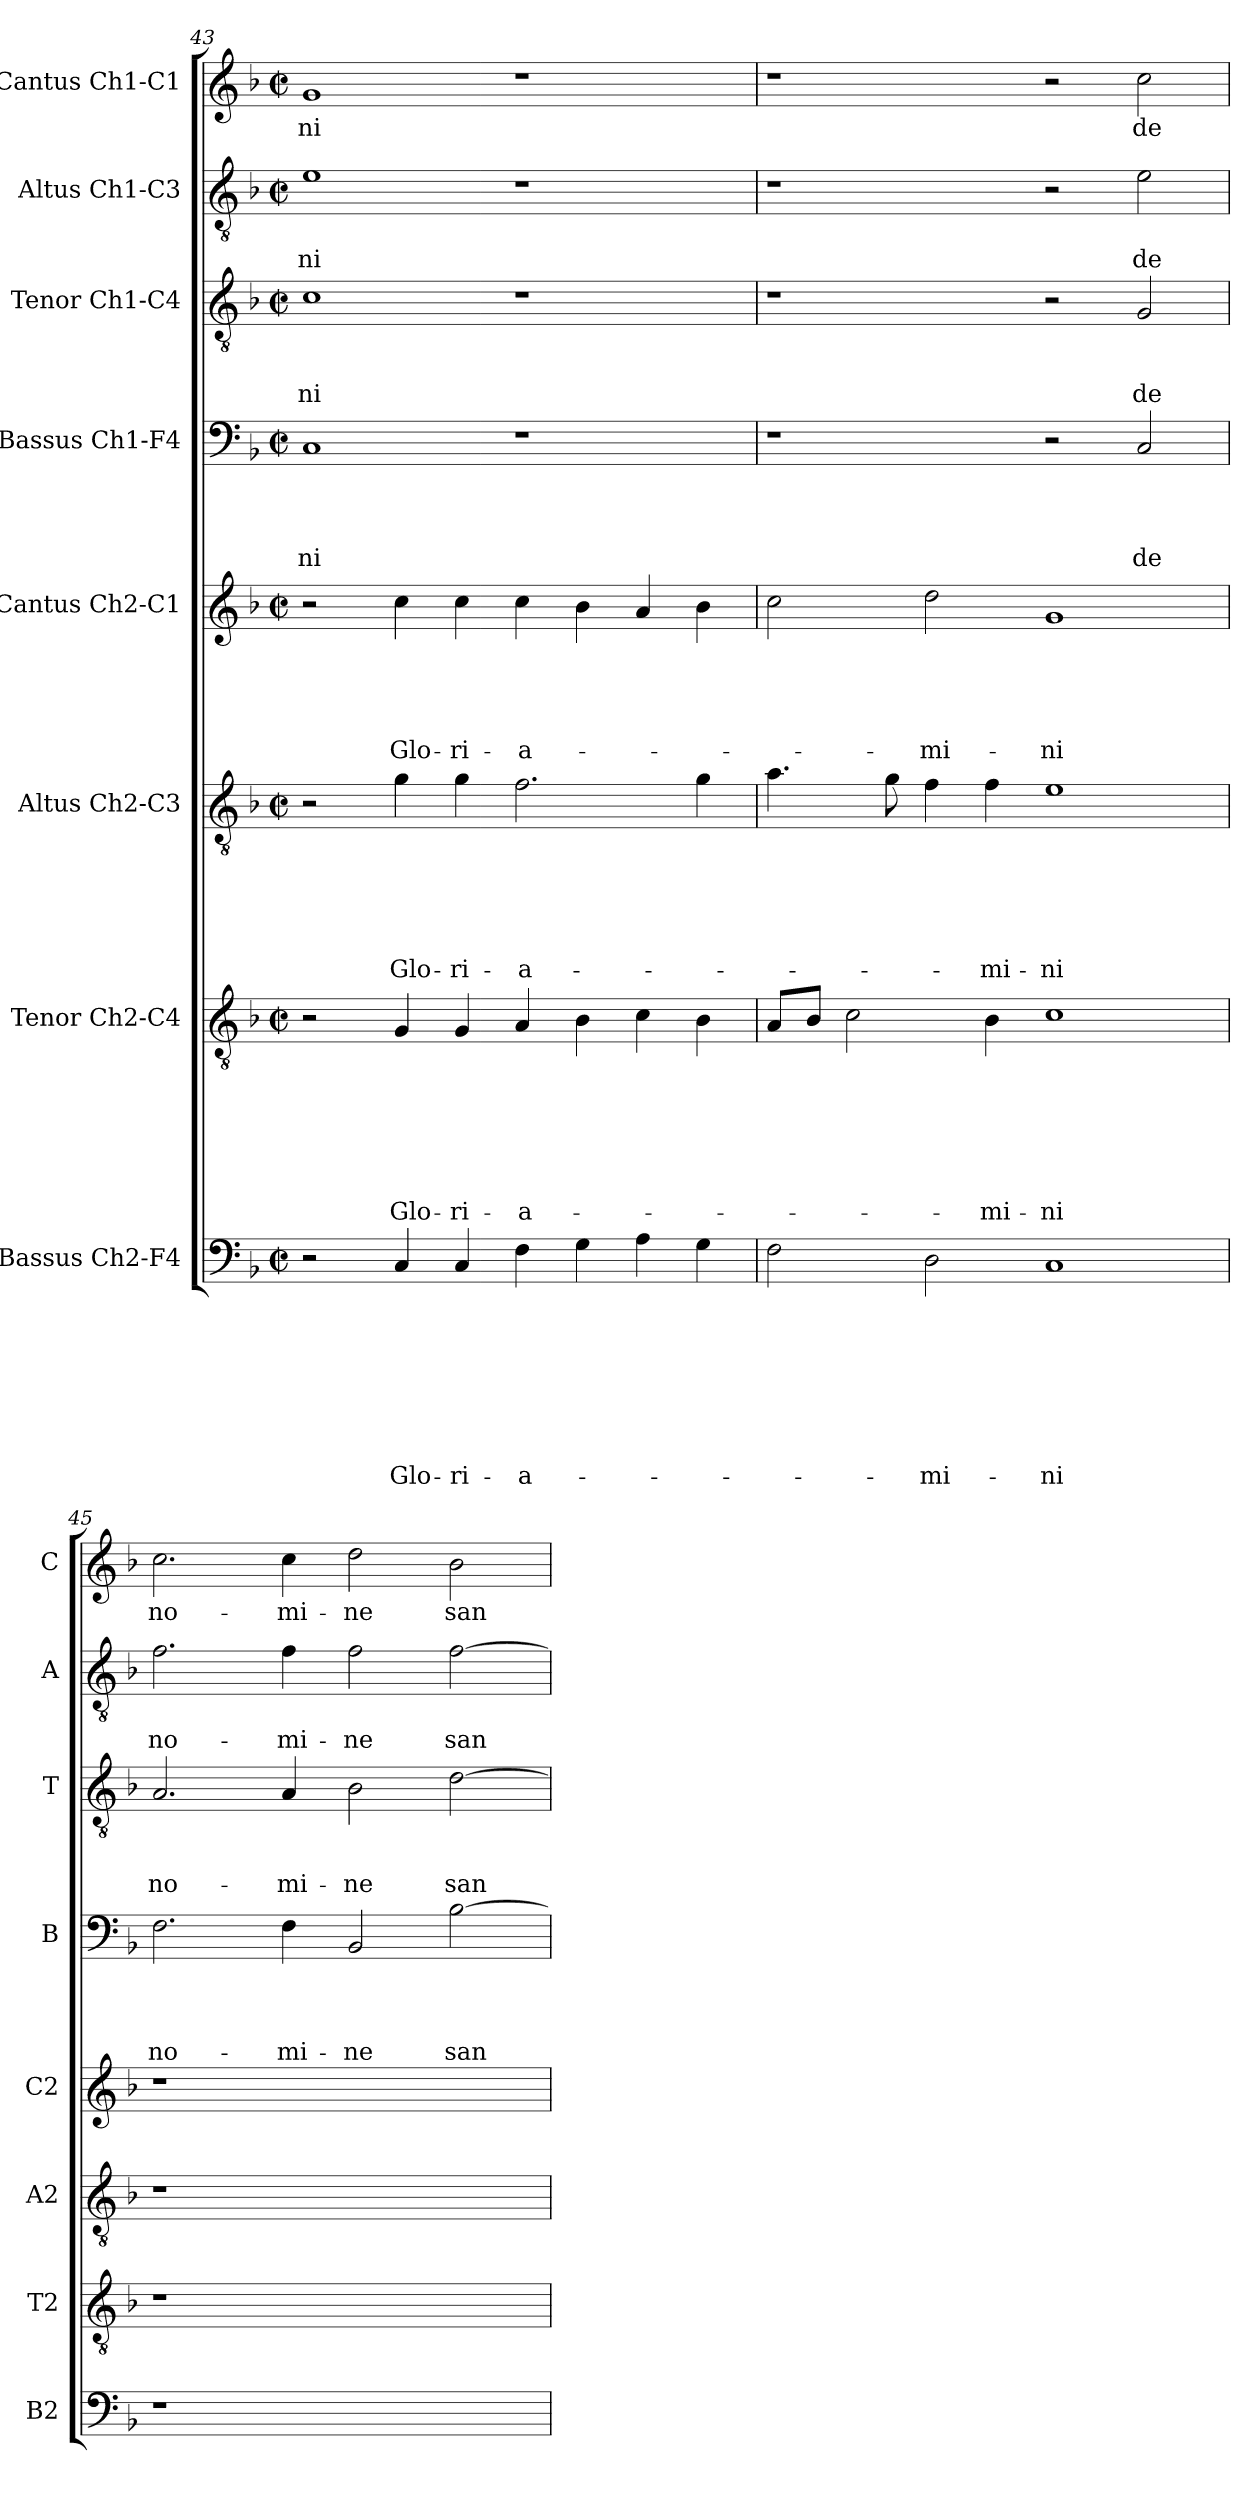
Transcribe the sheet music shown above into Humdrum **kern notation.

**kern	**text	**text	**text	**text	**text	**text	**text	**text	**kern	**text	**text	**text	**text	**text	**text	**text	**kern	**text	**text	**text	**text	**text	**text	**kern	**text	**text	**text	**text	**text	**kern	**text	**text	**text	**text	**kern	**text	**text	**text	**kern	**text	**text	**kern	**text
*part8	*part8	*part8	*part8	*part8	*part8	*part8	*part8	*part8	*part7	*part7	*part7	*part7	*part7	*part7	*part7	*part7	*part6	*part6	*part6	*part6	*part6	*part6	*part6	*part5	*part5	*part5	*part5	*part5	*part5	*part4	*part4	*part4	*part4	*part4	*part3	*part3	*part3	*part3	*part2	*part2	*part2	*part1	*part1
*staff8	*staff8	*staff8	*staff8	*staff8	*staff8	*staff8	*staff8	*staff8	*staff7	*staff7	*staff7	*staff7	*staff7	*staff7	*staff7	*staff7	*staff6	*staff6	*staff6	*staff6	*staff6	*staff6	*staff6	*staff5	*staff5	*staff5	*staff5	*staff5	*staff5	*staff4	*staff4	*staff4	*staff4	*staff4	*staff3	*staff3	*staff3	*staff3	*staff2	*staff2	*staff2	*staff1	*staff1
*I"Bassus Ch2-F4	*	*	*	*	*	*	*	*	*I"Tenor Ch2-C4	*	*	*	*	*	*	*	*I"Altus Ch2-C3	*	*	*	*	*	*	*I"Cantus Ch2-C1	*	*	*	*	*	*I"Bassus Ch1-F4	*	*	*	*	*I"Tenor Ch1-C4	*	*	*	*I"Altus Ch1-C3	*	*	*I"Cantus Ch1-C1	*
*I'B2	*	*	*	*	*	*	*	*	*I'T2	*	*	*	*	*	*	*	*I'A2	*	*	*	*	*	*	*I'C2	*	*	*	*	*	*I'B	*	*	*	*	*I'T	*	*	*	*I'A	*	*	*I'C	*
*clefF4	*	*	*	*	*	*	*	*	*clefGv2	*	*	*	*	*	*	*	*clefGv2	*	*	*	*	*	*	*clefG2	*	*	*	*	*	*clefF4	*	*	*	*	*clefGv2	*	*	*	*clefGv2	*	*	*clefG2	*
*k[b-]	*	*	*	*	*	*	*	*	*k[b-]	*	*	*	*	*	*	*	*k[b-]	*	*	*	*	*	*	*k[b-]	*	*	*	*	*	*k[b-]	*	*	*	*	*k[b-]	*	*	*	*k[b-]	*	*	*k[b-]	*
*F:	*	*	*	*	*	*	*	*	*F:	*	*	*	*	*	*	*	*F:	*	*	*	*	*	*	*F:	*	*	*	*	*	*F:	*	*	*	*	*F:	*	*	*	*F:	*	*	*F:	*
*M2/2	*	*	*	*	*	*	*	*	*M2/2	*	*	*	*	*	*	*	*M2/2	*	*	*	*	*	*	*M2/2	*	*	*	*	*	*M2/2	*	*	*	*	*M2/2	*	*	*	*M2/2	*	*	*M2/2	*
*met(c|)	*	*	*	*	*	*	*	*	*met(c|)	*	*	*	*	*	*	*	*met(c|)	*	*	*	*	*	*	*met(c|)	*	*	*	*	*	*met(c|)	*	*	*	*	*met(c|)	*	*	*	*met(c|)	*	*	*met(c|)	*
=43	=43	=43	=43	=43	=43	=43	=43	=43	=43	=43	=43	=43	=43	=43	=43	=43	=43	=43	=43	=43	=43	=43	=43	=43	=43	=43	=43	=43	=43	=43	=43	=43	=43	=43	=43	=43	=43	=43	=43	=43	=43	=43	=43
!	!	!	!	!	!	!	!	!	!	!	!	!	!	!	!	!	!	!	!	!	!	!	!	!	!	!	!	!	!	!	!	!	!	!LO:LY:b	!	!	!	!LO:LY:b	!	!	!LO:LY:b	!	!LO:LY:b
2r	.	.	.	.	.	.	.	.	2r	.	.	.	.	.	.	.	2r	.	.	.	.	.	.	2r	.	.	.	.	.	1C	.	.	.	-ni	1c	.	.	-ni	1e	.	-ni	1g	-ni
!	!	!	!	!	!	!	!	!LO:LY:b	!	!	!	!	!	!	!	!LO:LY:b	!	!	!	!	!	!	!LO:LY:b	!	!	!	!	!	!LO:LY:b	!	!	!	!	!	!	!	!	!	!	!	!	!	!
4C/	.	.	.	.	.	.	.	Glo-	4G/	.	.	.	.	.	.	Glo-	4g\	.	.	.	.	.	Glo-	4cc\	.	.	.	.	Glo-	.	.	.	.	.	.	.	.	.	.	.	.	.	.
!	!	!	!	!	!	!	!	!LO:LY:b	!	!	!	!	!	!	!	!LO:LY:b	!	!	!	!	!	!	!LO:LY:b	!	!	!	!	!	!LO:LY:b	!	!	!	!	!	!	!	!	!	!	!	!	!	!
4C/	.	.	.	.	.	.	.	-ri-	4G/	.	.	.	.	.	.	-ri-	4g\	.	.	.	.	.	-ri-	4cc\	.	.	.	.	-ri-	.	.	.	.	.	.	.	.	.	.	.	.	.	.
!	!	!	!	!	!	!	!	!LO:LY:b	!	!	!	!	!	!	!	!LO:LY:b	!	!	!	!	!	!	!LO:LY:b	!	!	!	!	!	!LO:LY:b	!	!	!	!	!	!	!	!	!	!	!	!	!	!
4F\	.	.	.	.	.	.	.	-a-	4A/	.	.	.	.	.	.	-a-	2.f\	.	.	.	.	.	-a-	4cc\	.	.	.	.	-a-	1r	.	.	.	.	1r	.	.	.	1r	.	.	1r	.
4G\	.	.	.	.	.	.	.	.	4B-\	.	.	.	.	.	.	.	.	.	.	.	.	.	.	4b-\	.	.	.	.	.	.	.	.	.	.	.	.	.	.	.	.	.	.	.
4A\	.	.	.	.	.	.	.	.	4c\	.	.	.	.	.	.	.	.	.	.	.	.	.	.	4a/	.	.	.	.	.	.	.	.	.	.	.	.	.	.	.	.	.	.	.
4G\	.	.	.	.	.	.	.	.	4B-\	.	.	.	.	.	.	.	4g\	.	.	.	.	.	.	4b-\	.	.	.	.	.	.	.	.	.	.	.	.	.	.	.	.	.	.	.
!!LO:LB:g=z
=44	=44	=44	=44	=44	=44	=44	=44	=44	=44	=44	=44	=44	=44	=44	=44	=44	=44	=44	=44	=44	=44	=44	=44	=44	=44	=44	=44	=44	=44	=44	=44	=44	=44	=44	=44	=44	=44	=44	=44	=44	=44	=44	=44
2F\	.	.	.	.	.	.	.	.	8A/L	.	.	.	.	.	.	.	4.a\	.	.	.	.	.	.	2cc\	.	.	.	.	.	1r	.	.	.	.	1r	.	.	.	1r	.	.	1r	.
.	.	.	.	.	.	.	.	.	8B-/J	.	.	.	.	.	.	.	.	.	.	.	.	.	.	.	.	.	.	.	.	.	.	.	.	.	.	.	.	.	.	.	.	.	.
.	.	.	.	.	.	.	.	.	2c\	.	.	.	.	.	.	.	.	.	.	.	.	.	.	.	.	.	.	.	.	.	.	.	.	.	.	.	.	.	.	.	.	.	.
.	.	.	.	.	.	.	.	.	.	.	.	.	.	.	.	.	8g\	.	.	.	.	.	.	.	.	.	.	.	.	.	.	.	.	.	.	.	.	.	.	.	.	.	.
!	!	!	!	!	!	!	!	!LO:LY:b	!	!	!	!	!	!	!	!	!	!	!	!	!	!	!	!	!	!	!	!	!LO:LY:b	!	!	!	!	!	!	!	!	!	!	!	!	!	!
2D\	.	.	.	.	.	.	.	-mi-	.	.	.	.	.	.	.	.	4f\	.	.	.	.	.	.	2dd\	.	.	.	.	-mi-	.	.	.	.	.	.	.	.	.	.	.	.	.	.
!	!	!	!	!	!	!	!	!	!	!	!	!	!	!	!	!LO:LY:b	!	!	!	!	!	!	!LO:LY:b	!	!	!	!	!	!	!	!	!	!	!	!	!	!	!	!	!	!	!	!
.	.	.	.	.	.	.	.	.	4B-\	.	.	.	.	.	.	-mi-	4f\	.	.	.	.	.	-mi-	.	.	.	.	.	.	.	.	.	.	.	.	.	.	.	.	.	.	.	.
!	!	!	!	!	!	!	!	!LO:LY:b	!	!	!	!	!	!	!	!LO:LY:b	!	!	!	!	!	!	!LO:LY:b	!	!	!	!	!	!LO:LY:b	!	!	!	!	!	!	!	!	!	!	!	!	!	!
1C	.	.	.	.	.	.	.	-ni	1c	.	.	.	.	.	.	-ni	1e	.	.	.	.	.	-ni	1g	.	.	.	.	-ni	2r	.	.	.	.	2r	.	.	.	2r	.	.	2r	.
!	!	!	!	!	!	!	!	!	!	!	!	!	!	!	!	!	!	!	!	!	!	!	!	!	!	!	!	!	!	!	!	!	!	!LO:LY:b	!	!	!	!LO:LY:b	!	!	!LO:LY:b	!	!LO:LY:b
.	.	.	.	.	.	.	.	.	.	.	.	.	.	.	.	.	.	.	.	.	.	.	.	.	.	.	.	.	.	2C/	.	.	.	de	2G/	.	.	de	2e\	.	de	2cc\	de
=45	=45	=45	=45	=45	=45	=45	=45	=45	=45	=45	=45	=45	=45	=45	=45	=45	=45	=45	=45	=45	=45	=45	=45	=45	=45	=45	=45	=45	=45	=45	=45	=45	=45	=45	=45	=45	=45	=45	=45	=45	=45	=45	=45
!	!	!	!	!	!	!	!	!	!	!	!	!	!	!	!	!	!	!	!	!	!	!	!	!	!	!	!	!	!	!	!	!	!	!LO:LY:b	!	!	!	!LO:LY:b	!	!	!LO:LY:b	!	!LO:LY:b
1r	.	.	.	.	.	.	.	.	1r	.	.	.	.	.	.	.	1r	.	.	.	.	.	.	1r	.	.	.	.	.	2.F\	.	.	.	no-	2.A/	.	.	no-	2.f\	.	no-	2.cc\	no-
!	!	!	!	!	!	!	!	!	!	!	!	!	!	!	!	!	!	!	!	!	!	!	!	!	!	!	!	!	!	!	!	!	!	!LO:LY:b	!	!	!	!LO:LY:b	!	!	!LO:LY:b	!	!LO:LY:b
.	.	.	.	.	.	.	.	.	.	.	.	.	.	.	.	.	.	.	.	.	.	.	.	.	.	.	.	.	.	4F\	.	.	.	-mi-	4A/	.	.	-mi-	4f\	.	-mi-	4cc\	-mi-
!	!	!	!	!	!	!	!	!	!	!	!	!	!	!	!	!	!	!	!	!	!	!	!	!	!	!	!	!	!	!	!	!	!	!LO:LY:b	!	!	!	!LO:LY:b	!	!	!LO:LY:b	!	!LO:LY:b
1ryy	.	.	.	.	.	.	.	.	1ryy	.	.	.	.	.	.	.	1ryy	.	.	.	.	.	.	1ryy	.	.	.	.	.	2BB-/	.	.	.	-ne	2B-\	.	.	-ne	2f\	.	-ne	2dd\	-ne
!	!	!	!	!	!	!	!	!	!	!	!	!	!	!	!	!	!	!	!	!	!	!	!	!	!	!	!	!	!	!	!	!	!	!LO:LY:b	!	!	!	!LO:LY:b	!	!	!LO:LY:b	!	!LO:LY:b
.	.	.	.	.	.	.	.	.	.	.	.	.	.	.	.	.	.	.	.	.	.	.	.	.	.	.	.	.	.	[2B-\	.	.	.	san-	[2d\	.	.	san-	[2f\	.	san-	2b-\	san-
=	=	=	=	=	=	=	=	=	=	=	=	=	=	=	=	=	=	=	=	=	=	=	=	=	=	=	=	=	=	=	=	=	=	=	=	=	=	=	=	=	=	=	=
*-	*-	*-	*-	*-	*-	*-	*-	*-	*-	*-	*-	*-	*-	*-	*-	*-	*-	*-	*-	*-	*-	*-	*-	*-	*-	*-	*-	*-	*-	*-	*-	*-	*-	*-	*-	*-	*-	*-	*-	*-	*-	*-	*-
